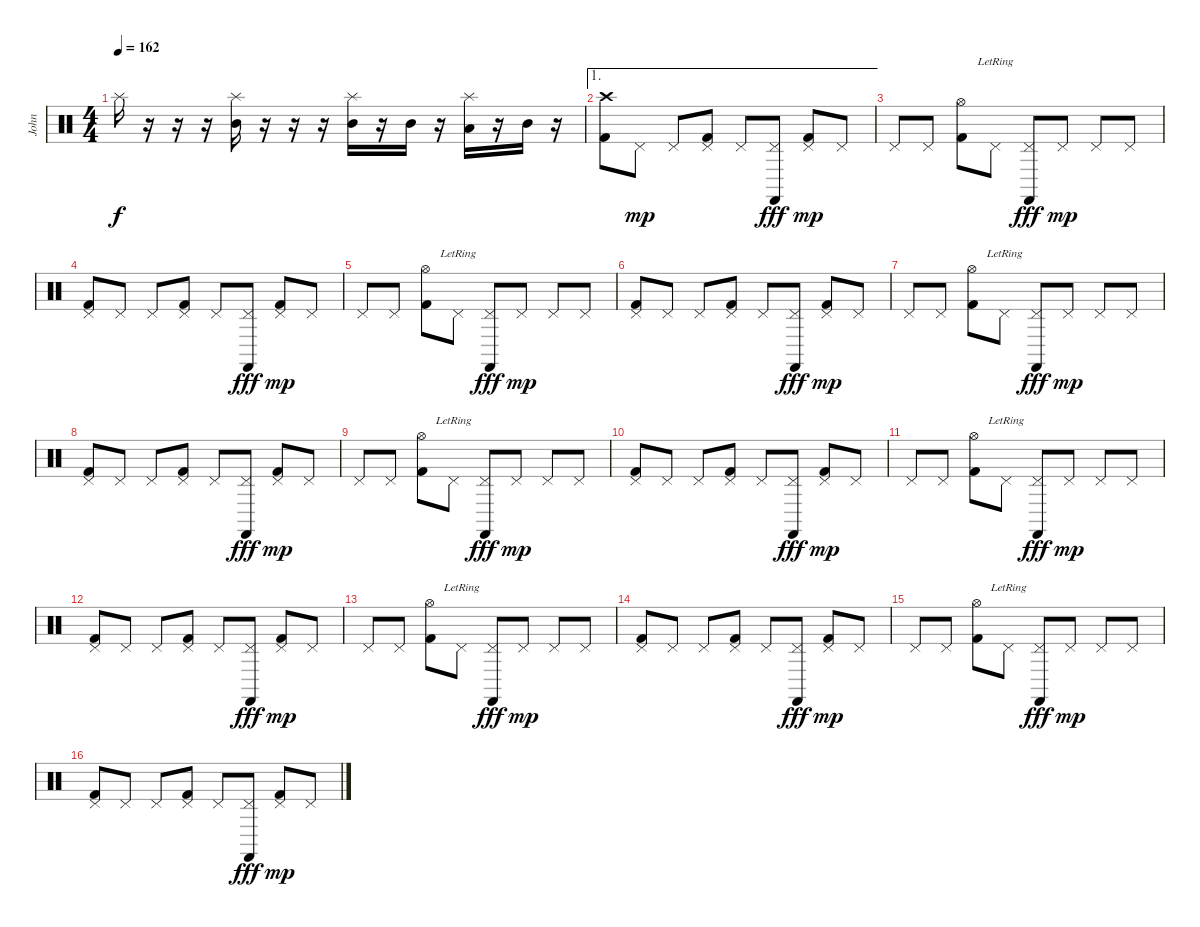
\track ("John" "John") {instrument percussion}
\staff {score}
\articulation defaults
\ts (4 4)
\tempo 162
\clef neutral
\ks c "Splash (hit)".16{dy f}
r.16 r.16 r.16 ("Splash (hit)" "Mid Tom (hit)").16 r.16 r.16 r.16 ("Splash (hit)" "Mid Tom (hit)").16 r.16 "Mid Tom (hit)".16 r.16 ("Splash (hit)" "Low Tom (hit)").16 r.16 "Mid Tom (hit)".16 r.16 |
\ae 1
("Crash high (hit)" "Kick (hit) 2").8 "Pedal Hi-Hat (hit)".8{dy mp} "Pedal Hi-Hat (hit)".8 ("Pedal Hi-Hat (hit)" "Kick (hit) 2").8 "Pedal Hi-Hat (hit)".8 ("Pedal Hi-Hat (hit)" "Castanets (hit)").8{dy fff} ("Pedal Hi-Hat (hit)" "Kick (hit) 2").8{dy mp} "Pedal Hi-Hat (hit)".8 |
"Pedal Hi-Hat (hit)".8 "Pedal Hi-Hat (hit)".8 ("Hi-Hat (open)" "Kick (hit) 2").8 "Pedal Hi-Hat (hit)"{lr}.8 ("Pedal Hi-Hat (hit)" "Castanets (hit)").8{dy fff} "Pedal Hi-Hat (hit)".8{dy mp} "Pedal Hi-Hat (hit)".8 "Pedal Hi-Hat (hit)".8 |
("Pedal Hi-Hat (hit)" "Kick (hit) 2").8 "Pedal Hi-Hat (hit)".8 "Pedal Hi-Hat (hit)".8 ("Pedal Hi-Hat (hit)" "Kick (hit) 2").8 "Pedal Hi-Hat (hit)".8 ("Pedal Hi-Hat (hit)" "Castanets (hit)").8{dy fff} ("Pedal Hi-Hat (hit)" "Kick (hit) 2").8{dy mp} "Pedal Hi-Hat (hit)".8 |
"Pedal Hi-Hat (hit)".8 "Pedal Hi-Hat (hit)".8 ("Hi-Hat (open)" "Kick (hit) 2").8 "Pedal Hi-Hat (hit)"{lr}.8 ("Pedal Hi-Hat (hit)" "Castanets (hit)").8{dy fff} "Pedal Hi-Hat (hit)".8{dy mp} "Pedal Hi-Hat (hit)".8 "Pedal Hi-Hat (hit)".8 |
("Pedal Hi-Hat (hit)" "Kick (hit) 2").8 "Pedal Hi-Hat (hit)".8 "Pedal Hi-Hat (hit)".8 ("Pedal Hi-Hat (hit)" "Kick (hit) 2").8 "Pedal Hi-Hat (hit)".8 ("Pedal Hi-Hat (hit)" "Castanets (hit)").8{dy fff} ("Pedal Hi-Hat (hit)" "Kick (hit) 2").8{dy mp} "Pedal Hi-Hat (hit)".8 |
"Pedal Hi-Hat (hit)".8 "Pedal Hi-Hat (hit)".8 ("Hi-Hat (open)" "Kick (hit) 2").8 "Pedal Hi-Hat (hit)"{lr}.8 ("Pedal Hi-Hat (hit)" "Castanets (hit)").8{dy fff} "Pedal Hi-Hat (hit)".8{dy mp} "Pedal Hi-Hat (hit)".8 "Pedal Hi-Hat (hit)".8 |
("Pedal Hi-Hat (hit)" "Kick (hit) 2").8 "Pedal Hi-Hat (hit)".8 "Pedal Hi-Hat (hit)".8 ("Pedal Hi-Hat (hit)" "Kick (hit) 2").8 "Pedal Hi-Hat (hit)".8 ("Pedal Hi-Hat (hit)" "Castanets (hit)").8{dy fff} ("Pedal Hi-Hat (hit)" "Kick (hit) 2").8{dy mp} "Pedal Hi-Hat (hit)".8 |
"Pedal Hi-Hat (hit)".8 "Pedal Hi-Hat (hit)".8 ("Hi-Hat (open)" "Kick (hit) 2").8 "Pedal Hi-Hat (hit)"{lr}.8 ("Pedal Hi-Hat (hit)" "Castanets (hit)").8{dy fff} "Pedal Hi-Hat (hit)".8{dy mp} "Pedal Hi-Hat (hit)".8 "Pedal Hi-Hat (hit)".8 |
("Pedal Hi-Hat (hit)" "Kick (hit) 2").8 "Pedal Hi-Hat (hit)".8 "Pedal Hi-Hat (hit)".8 ("Pedal Hi-Hat (hit)" "Kick (hit) 2").8 "Pedal Hi-Hat (hit)".8 ("Pedal Hi-Hat (hit)" "Castanets (hit)").8{dy fff} ("Pedal Hi-Hat (hit)" "Kick (hit) 2").8{dy mp} "Pedal Hi-Hat (hit)".8 |
"Pedal Hi-Hat (hit)".8 "Pedal Hi-Hat (hit)".8 ("Hi-Hat (open)" "Kick (hit) 2").8 "Pedal Hi-Hat (hit)"{lr}.8 ("Pedal Hi-Hat (hit)" "Castanets (hit)").8{dy fff} "Pedal Hi-Hat (hit)".8{dy mp} "Pedal Hi-Hat (hit)".8 "Pedal Hi-Hat (hit)".8 |
("Pedal Hi-Hat (hit)" "Kick (hit) 2").8 "Pedal Hi-Hat (hit)".8 "Pedal Hi-Hat (hit)".8 ("Pedal Hi-Hat (hit)" "Kick (hit) 2").8 "Pedal Hi-Hat (hit)".8 ("Pedal Hi-Hat (hit)" "Castanets (hit)").8{dy fff} ("Pedal Hi-Hat (hit)" "Kick (hit) 2").8{dy mp} "Pedal Hi-Hat (hit)".8 |
"Pedal Hi-Hat (hit)".8 "Pedal Hi-Hat (hit)".8 ("Hi-Hat (open)" "Kick (hit) 2").8 "Pedal Hi-Hat (hit)"{lr}.8 ("Pedal Hi-Hat (hit)" "Castanets (hit)").8{dy fff} "Pedal Hi-Hat (hit)".8{dy mp} "Pedal Hi-Hat (hit)".8 "Pedal Hi-Hat (hit)".8 |
("Pedal Hi-Hat (hit)" "Kick (hit) 2").8 "Pedal Hi-Hat (hit)".8 "Pedal Hi-Hat (hit)".8 ("Pedal Hi-Hat (hit)" "Kick (hit) 2").8 "Pedal Hi-Hat (hit)".8 ("Pedal Hi-Hat (hit)" "Castanets (hit)").8{dy fff} ("Pedal Hi-Hat (hit)" "Kick (hit) 2").8{dy mp} "Pedal Hi-Hat (hit)".8 |
"Pedal Hi-Hat (hit)".8 "Pedal Hi-Hat (hit)".8 ("Hi-Hat (open)" "Kick (hit) 2").8 "Pedal Hi-Hat (hit)"{lr}.8 ("Pedal Hi-Hat (hit)" "Castanets (hit)").8{dy fff} "Pedal Hi-Hat (hit)".8{dy mp} "Pedal Hi-Hat (hit)".8 "Pedal Hi-Hat (hit)".8 |
("Pedal Hi-Hat (hit)" "Kick (hit) 2").8 "Pedal Hi-Hat (hit)".8 "Pedal Hi-Hat (hit)".8 ("Pedal Hi-Hat (hit)" "Kick (hit) 2").8 "Pedal Hi-Hat (hit)".8 ("Pedal Hi-Hat (hit)" "Castanets (hit)").8{dy fff} ("Pedal Hi-Hat (hit)" "Kick (hit) 2").8{dy mp} "Pedal Hi-Hat (hit)".8
